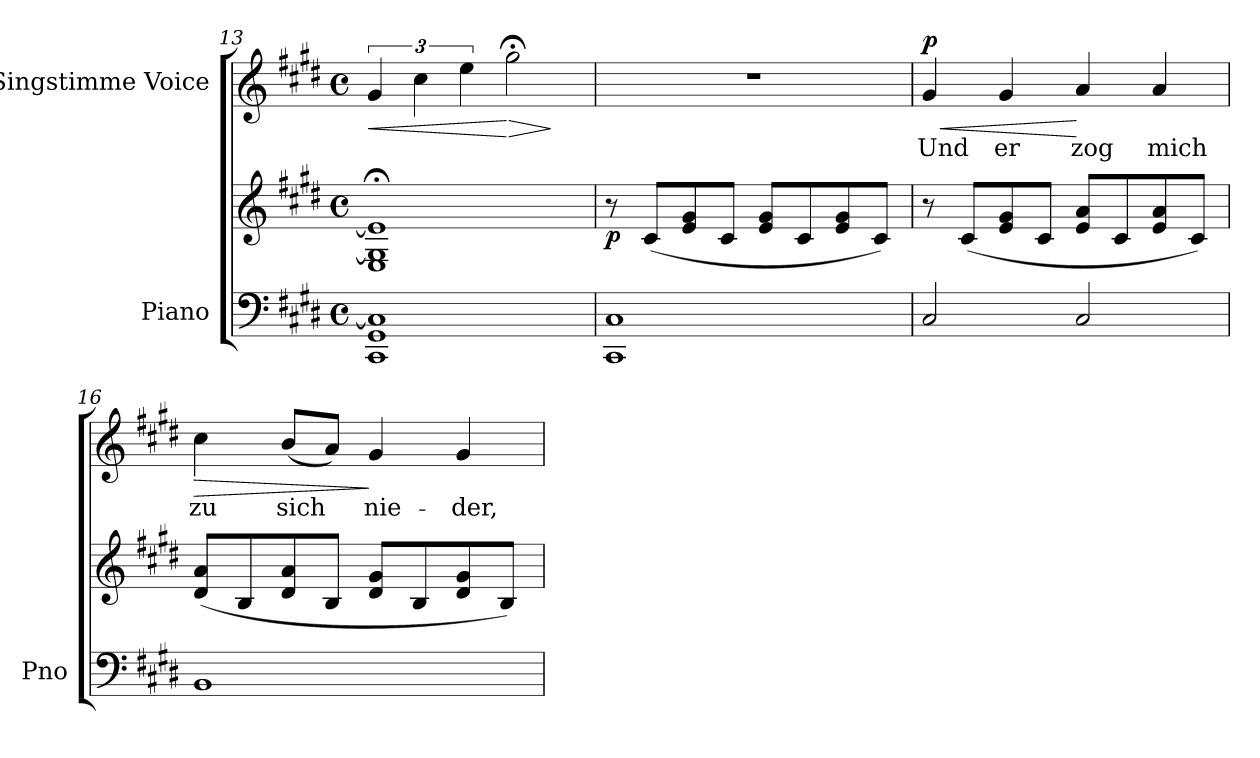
**kern	**kern	**dynam	**kern	**text	**dynam
*part2	*part2	*part2	*part1	*part1	*part1
*staff3	*staff2	*staff2/3	*staff1	*staff1	*staff1
*I"Piano	*	*	*I"Singstimme Voice	*	*
*I'Pno	*	*	*	*	*
!!LO:LB:g=z
*clefF4	*clefG2	*	*clefG2	*	*
*k[f#c#g#d#]	*k[f#c#g#d#]	*	*k[f#c#g#d#]	*	*
*M4/4	*M4/4	*	*M4/4	*	*
*met(c)	*met(c)	*	*met(c)	*	*
=13	=13	=13	=13	=13	=13
!	!	!	!	!	!LO:HP:b
1CC# 1GG# 1C#]	1E;< 1G#];< 1e];<	.	6g#/	.	<
.	.	.	6cc#\	.	.
.	.	.	6ee\	.	.
!	!	!	!	!	!LO:HP:n=1:b
.	.	.	2gg#;<\	.	[ >
.	.	.	.	.	]
=14	=14	=14	=14	=14	=14
!	!	!LO:DY:b	!	!	!
1CC# 1C#	8r	p	1r	.	.
.	(8c#/L	.	.	.	.
.	8e/ 8g#/	.	.	.	.
.	8c#/J	.	.	.	.
.	8e/ 8g#/L	.	.	.	.
.	8c#/	.	.	.	.
.	8e/ 8g#/	.	.	.	.
.	8c#/J)	.	.	.	.
=15	=15	=15	=15	=15	=15
!	!	!	!	!LO:LY:b	!LO:HP:b
!	!	!	!	!	!LO:DY:n=1:a
2C#/	8r	.	4g#/	Und	< p
.	(8c#/L	.	.	.	.
!	!	!	!	!LO:LY:b	!
.	8e/ 8g#/	.	4g#/	er	.
.	8c#/J	.	.	.	.
!	!	!	!	!LO:LY:b	!
2C#/	8e/ 8a/L	.	4a/	zog	[
.	8c#/	.	.	.	.
!	!	!	!	!LO:LY:b	!
.	8e/ 8a/	.	4a/	mich	.
.	8c#/J)	.	.	.	.
=16	=16	=16	=16	=16	=16
!	!	!	!	!LO:LY:b	!LO:HP:b
1BB	(8d#/ 8a/L	.	4cc#\	zu	>
.	8B/	.	.	.	.
!	!	!	!	!LO:LY:b	!
.	8d#/ 8a/	.	(8b/L	sich	.
.	8B/J	.	8a/J)	.	.
!	!	!	!	!LO:LY:b	!
.	8d#/ 8g#/L	.	4g#/	nie-	]
.	8B/	.	.	.	.
!	!	!	!	!LO:LY:b	!
.	8d#/ 8g#/	.	4g#/	-der,	.
.	8B/J)	.	.	.	.
=	=	=	=	=	=
*-	*-	*-	*-	*-	*-
